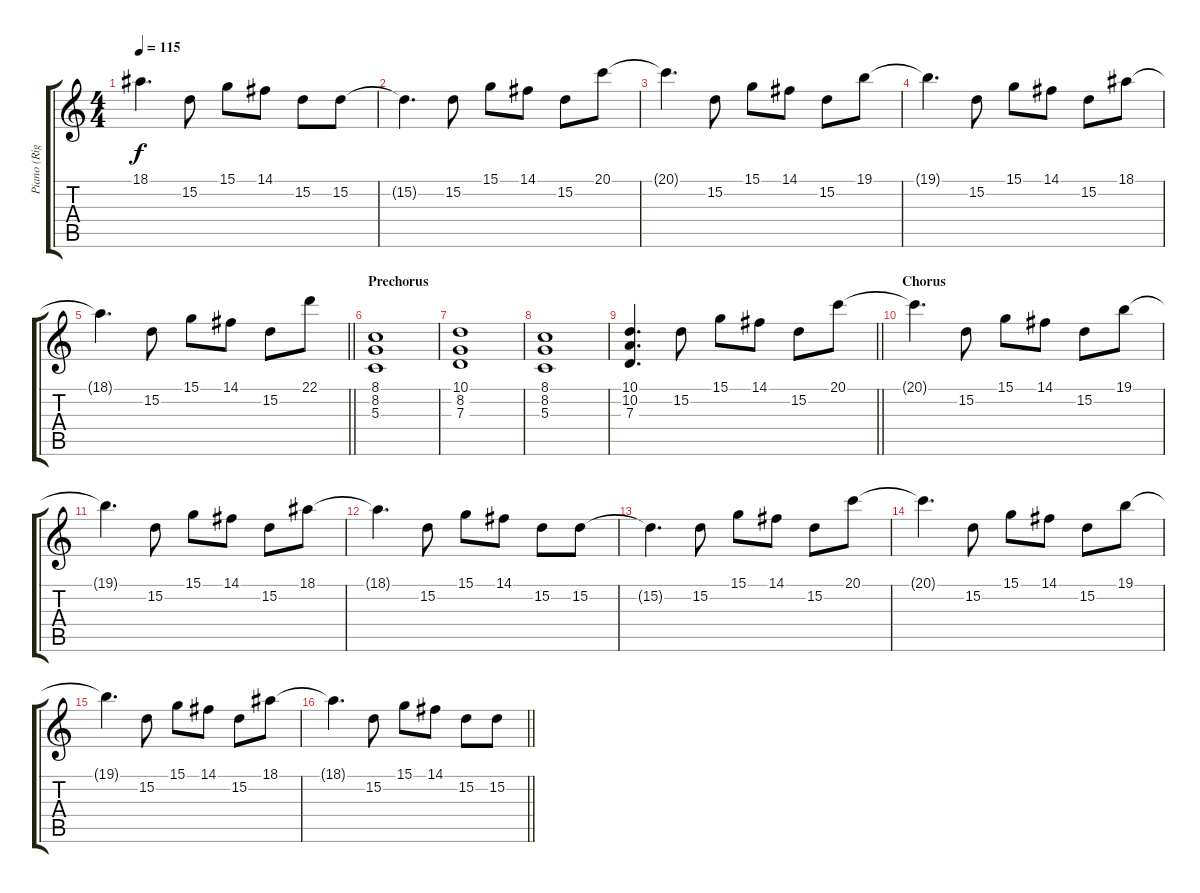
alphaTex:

\track ("Piano (Right Hand)" "Piano (Rig") {instrument brightacousticpiano}
\staff {score tabs}
\tuning (E4 B3 G3 D3 A2 E2) {hide}
\ts (4 4)
\tempo 115
\clef g2
\ks c
18.1{t}.4{d dy f} 15.2.8 15.1.8 14.1.8 15.2.8 15.2.8 |
15.2{t}.4{d} 15.2.8 15.1.8 14.1.8 15.2.8 20.1.8 |
20.1{t}.4{d} 15.2.8 15.1.8 14.1.8 15.2.8 19.1.8 |
19.1{t}.4{d} 15.2.8 15.1.8 14.1.8 15.2.8 18.1.8 |
\barLineRight lightlight
18.1{t}.4{d} 15.2.8 15.1.8 14.1.8 15.2.8 22.1.8 |
\section ("" "Prechorus")
(8.1 8.2 5.3).1 |
(10.1 8.2 7.3).1 |
(8.1 8.2 5.3).1 |
\barLineRight lightlight
(10.1 10.2 7.3).4{d} 15.2.8 15.1.8 14.1.8 15.2.8 20.1.8 |
\section ("" "Chorus")
20.1{t}.4{d} 15.2.8 15.1.8 14.1.8 15.2.8 19.1.8 |
19.1{t}.4{d} 15.2.8 15.1.8 14.1.8 15.2.8 18.1.8 |
18.1{t}.4{d} 15.2.8 15.1.8 14.1.8 15.2.8 15.2.8 |
15.2{t}.4{d} 15.2.8 15.1.8 14.1.8 15.2.8 20.1.8 |
20.1{t}.4{d} 15.2.8 15.1.8 14.1.8 15.2.8 19.1.8 |
19.1{t}.4{d} 15.2.8 15.1.8 14.1.8 15.2.8 18.1.8 |
\barLineRight lightlight
18.1{t}.4{d} 15.2.8 15.1.8 14.1.8 15.2.8 15.2.8
